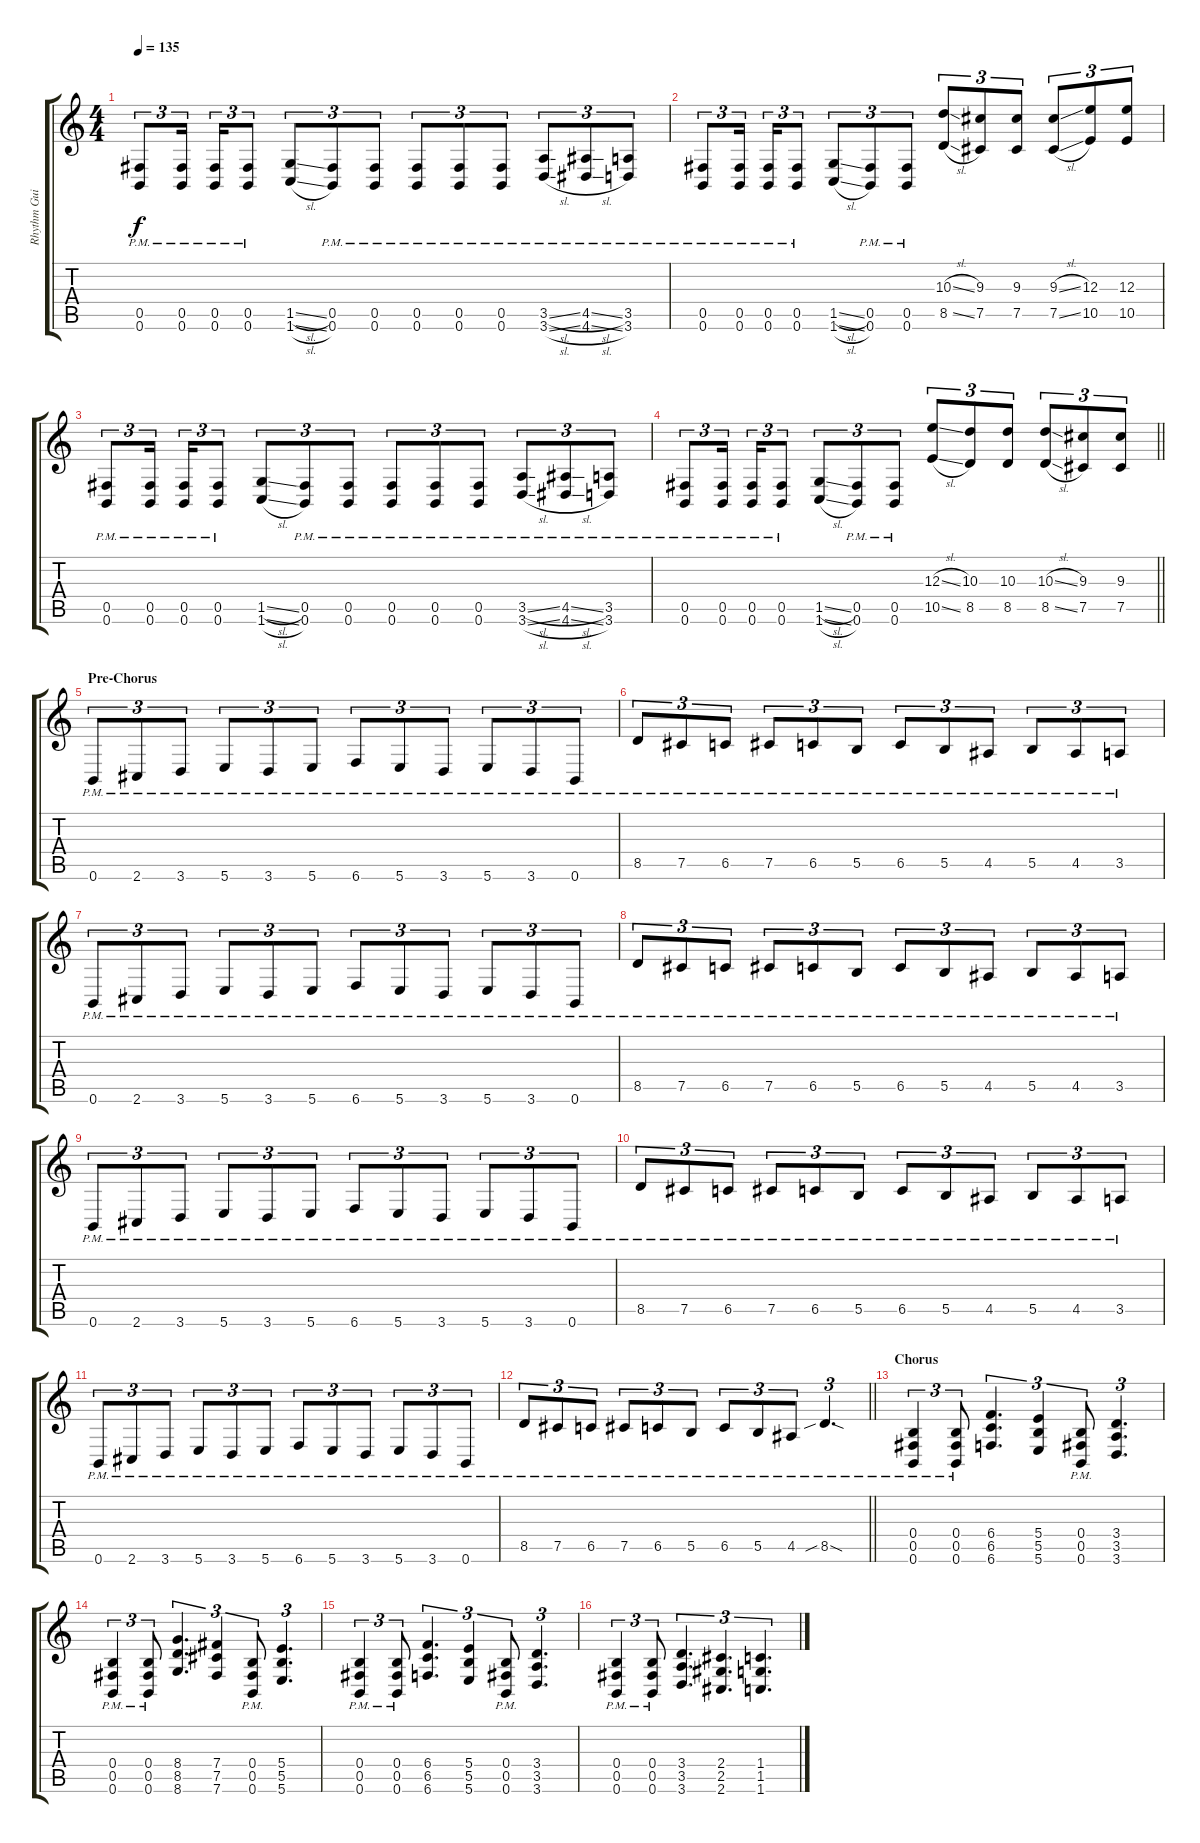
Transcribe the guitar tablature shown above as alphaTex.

\track ("Rhythm Guitar 1" "Rhythm Gui") {instrument distortionguitar}
\staff {score tabs}
\tuning (Db4 Ab3 E3 B2 Gb2 B1) {hide}
\ts (4 4)
\tempo 135
\clef g2
\ks c
(0.5{pm} 0.6{pm}).8{tu (3 2) dy f} (0.5{pm} 0.6{pm}).16{tu (3 2) beam splitsecondary} (0.5{pm} 0.6{pm}).16{tu (3 2)} (0.5{pm} 0.6{pm}).8{tu (3 2)} (1.5{sl} 1.6{sl}).8{tu (3 2)} (0.5{pm} 0.6{pm}).8{tu (3 2)} (0.5{pm} 0.6{pm}).8{tu (3 2)} (0.5{pm} 0.6{pm}).8{tu (3 2)} (0.5{pm} 0.6{pm}).8{tu (3 2)} (0.5{pm} 0.6{pm}).8{tu (3 2)} (3.5{sl pm} 3.6{sl pm}).8{tu (3 2)} (4.5{sl pm} 4.6{sl pm}).8{tu (3 2)} (3.5{pm} 3.6{pm}).8{tu (3 2)} |
(0.5{pm} 0.6{pm}).8{tu (3 2)} (0.5{pm} 0.6{pm}).16{tu (3 2) beam splitsecondary} (0.5{pm} 0.6{pm}).16{tu (3 2)} (0.5{pm} 0.6{pm}).8{tu (3 2)} (1.5{sl} 1.6{sl}).8{tu (3 2)} (0.5{pm} 0.6{pm}).8{tu (3 2)} (0.5{pm} 0.6{pm}).8{tu (3 2)} (10.3{sl} 8.5{sl}).8{tu (3 2)} (9.3 7.5).8{tu (3 2)} (9.3 7.5).8{tu (3 2)} (9.3{sl} 7.5{sl}).8{tu (3 2)} (12.3 10.5).8{tu (3 2)} (12.3 10.5).8{tu (3 2)} |
(0.5{pm} 0.6{pm}).8{tu (3 2)} (0.5{pm} 0.6{pm}).16{tu (3 2) beam splitsecondary} (0.5{pm} 0.6{pm}).16{tu (3 2)} (0.5{pm} 0.6{pm}).8{tu (3 2)} (1.5{sl} 1.6{sl}).8{tu (3 2)} (0.5{pm} 0.6{pm}).8{tu (3 2)} (0.5{pm} 0.6{pm}).8{tu (3 2)} (0.5{pm} 0.6{pm}).8{tu (3 2)} (0.5{pm} 0.6{pm}).8{tu (3 2)} (0.5{pm} 0.6{pm}).8{tu (3 2)} (3.5{sl pm} 3.6{sl pm}).8{tu (3 2)} (4.5{sl pm} 4.6{sl pm}).8{tu (3 2)} (3.5{pm} 3.6{pm}).8{tu (3 2)} |
\barLineRight lightlight
(0.5{pm} 0.6{pm}).8{tu (3 2)} (0.5{pm} 0.6{pm}).16{tu (3 2) beam splitsecondary} (0.5{pm} 0.6{pm}).16{tu (3 2)} (0.5{pm} 0.6{pm}).8{tu (3 2)} (1.5{sl} 1.6{sl}).8{tu (3 2)} (0.5{pm} 0.6{pm}).8{tu (3 2)} (0.5{pm} 0.6{pm}).8{tu (3 2)} (12.3{sl} 10.5{sl}).8{tu (3 2)} (10.3 8.5).8{tu (3 2)} (10.3 8.5).8{tu (3 2)} (10.3{sl} 8.5{sl}).8{tu (3 2)} (9.3 7.5).8{tu (3 2)} (9.3 7.5).8{tu (3 2)} |
\section ("" "Pre-Chorus")
0.6{pm}.8{tu (3 2)} 2.6{pm}.8{tu (3 2)} 3.6{pm}.8{tu (3 2)} 5.6{pm}.8{tu (3 2)} 3.6{pm}.8{tu (3 2)} 5.6{pm}.8{tu (3 2)} 6.6{pm}.8{tu (3 2)} 5.6{pm}.8{tu (3 2)} 3.6{pm}.8{tu (3 2)} 5.6{pm}.8{tu (3 2)} 3.6{pm}.8{tu (3 2)} 0.6{pm}.8{tu (3 2)} |
8.5{pm}.8{tu (3 2)} 7.5{pm}.8{tu (3 2)} 6.5{pm}.8{tu (3 2)} 7.5{pm}.8{tu (3 2)} 6.5{pm}.8{tu (3 2)} 5.5{pm}.8{tu (3 2)} 6.5{pm}.8{tu (3 2)} 5.5{pm}.8{tu (3 2)} 4.5{pm}.8{tu (3 2)} 5.5{pm}.8{tu (3 2)} 4.5{pm}.8{tu (3 2)} 3.5{pm}.8{tu (3 2)} |
0.6{pm}.8{tu (3 2)} 2.6{pm}.8{tu (3 2)} 3.6{pm}.8{tu (3 2)} 5.6{pm}.8{tu (3 2)} 3.6{pm}.8{tu (3 2)} 5.6{pm}.8{tu (3 2)} 6.6{pm}.8{tu (3 2)} 5.6{pm}.8{tu (3 2)} 3.6{pm}.8{tu (3 2)} 5.6{pm}.8{tu (3 2)} 3.6{pm}.8{tu (3 2)} 0.6{pm}.8{tu (3 2)} |
8.5{pm}.8{tu (3 2)} 7.5{pm}.8{tu (3 2)} 6.5{pm}.8{tu (3 2)} 7.5{pm}.8{tu (3 2)} 6.5{pm}.8{tu (3 2)} 5.5{pm}.8{tu (3 2)} 6.5{pm}.8{tu (3 2)} 5.5{pm}.8{tu (3 2)} 4.5{pm}.8{tu (3 2)} 5.5{pm}.8{tu (3 2)} 4.5{pm}.8{tu (3 2)} 3.5{pm}.8{tu (3 2)} |
0.6{pm}.8{tu (3 2)} 2.6{pm}.8{tu (3 2)} 3.6{pm}.8{tu (3 2)} 5.6{pm}.8{tu (3 2)} 3.6{pm}.8{tu (3 2)} 5.6{pm}.8{tu (3 2)} 6.6{pm}.8{tu (3 2)} 5.6{pm}.8{tu (3 2)} 3.6{pm}.8{tu (3 2)} 5.6{pm}.8{tu (3 2)} 3.6{pm}.8{tu (3 2)} 0.6{pm}.8{tu (3 2)} |
8.5{pm}.8{tu (3 2)} 7.5{pm}.8{tu (3 2)} 6.5{pm}.8{tu (3 2)} 7.5{pm}.8{tu (3 2)} 6.5{pm}.8{tu (3 2)} 5.5{pm}.8{tu (3 2)} 6.5{pm}.8{tu (3 2)} 5.5{pm}.8{tu (3 2)} 4.5{pm}.8{tu (3 2)} 5.5{pm}.8{tu (3 2)} 4.5{pm}.8{tu (3 2)} 3.5{pm}.8{tu (3 2)} |
0.6{pm}.8{tu (3 2)} 2.6{pm}.8{tu (3 2)} 3.6{pm}.8{tu (3 2)} 5.6{pm}.8{tu (3 2)} 3.6{pm}.8{tu (3 2)} 5.6{pm}.8{tu (3 2)} 6.6{pm}.8{tu (3 2)} 5.6{pm}.8{tu (3 2)} 3.6{pm}.8{tu (3 2)} 5.6{pm}.8{tu (3 2)} 3.6{pm}.8{tu (3 2)} 0.6{pm}.8{tu (3 2)} |
\barLineRight lightlight
8.5{pm}.8{tu (3 2)} 7.5{pm}.8{tu (3 2)} 6.5{pm}.8{tu (3 2)} 7.5{pm}.8{tu (3 2)} 6.5{pm}.8{tu (3 2)} 5.5{pm}.8{tu (3 2)} 6.5{pm}.8{tu (3 2)} 5.5{pm}.8{tu (3 2)} 4.5{pm}.8{tu (3 2)} 8.5{sib sod pm}.4{d tu (3 2)} |
\section ("" "Chorus")
(0.4{pm} 0.5{pm} 0.6{pm}).4{tu (3 2)} (0.4{pm} 0.5 0.6).8{tu (3 2)} (6.4 6.5 6.6).4{d tu (3 2)} (5.4 5.5 5.6).4{tu (3 2)} (0.4{pm} 0.5{pm} 0.6{pm}).8{tu (3 2)} (3.4 3.5 3.6).4{d tu (3 2)} |
(0.4{pm} 0.5{pm} 0.6{pm}).4{tu (3 2)} (0.4{pm} 0.5 0.6).8{tu (3 2)} (8.4 8.5 8.6).4{d tu (3 2)} (7.4 7.5 7.6).4{tu (3 2)} (0.4{pm} 0.5{pm} 0.6{pm}).8{tu (3 2)} (5.4 5.5 5.6).4{d tu (3 2)} |
(0.4{pm} 0.5{pm} 0.6{pm}).4{tu (3 2)} (0.4{pm} 0.5 0.6).8{tu (3 2)} (6.4 6.5 6.6).4{d tu (3 2)} (5.4 5.5 5.6).4{tu (3 2)} (0.4{pm} 0.5{pm} 0.6{pm}).8{tu (3 2)} (3.4 3.5 3.6).4{d tu (3 2)} |
(0.4{pm} 0.5{pm} 0.6{pm}).4{tu (3 2)} (0.4{pm} 0.5 0.6).8{tu (3 2)} (3.4 3.5 3.6).4{d tu (3 2)} (2.4 2.5 2.6).4{d tu (3 2)} (1.4 1.5 1.6).4{d tu (3 2)}
